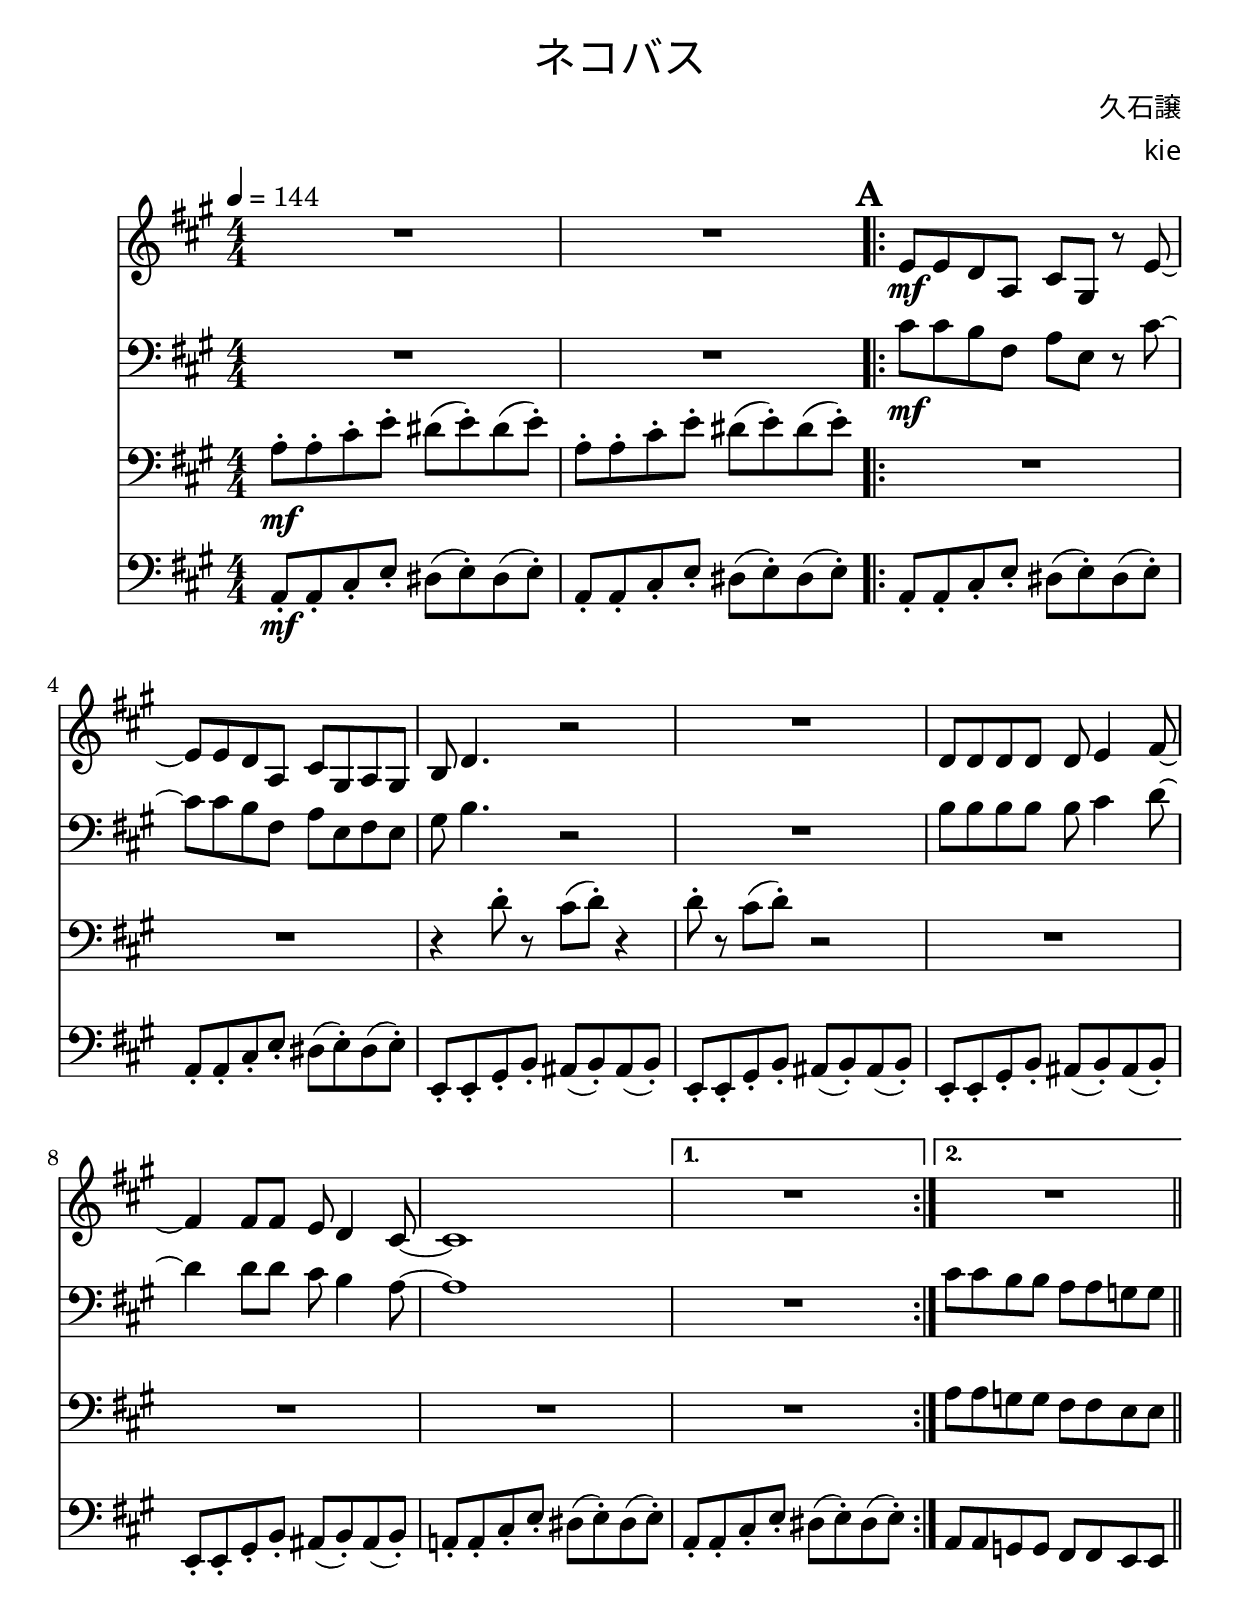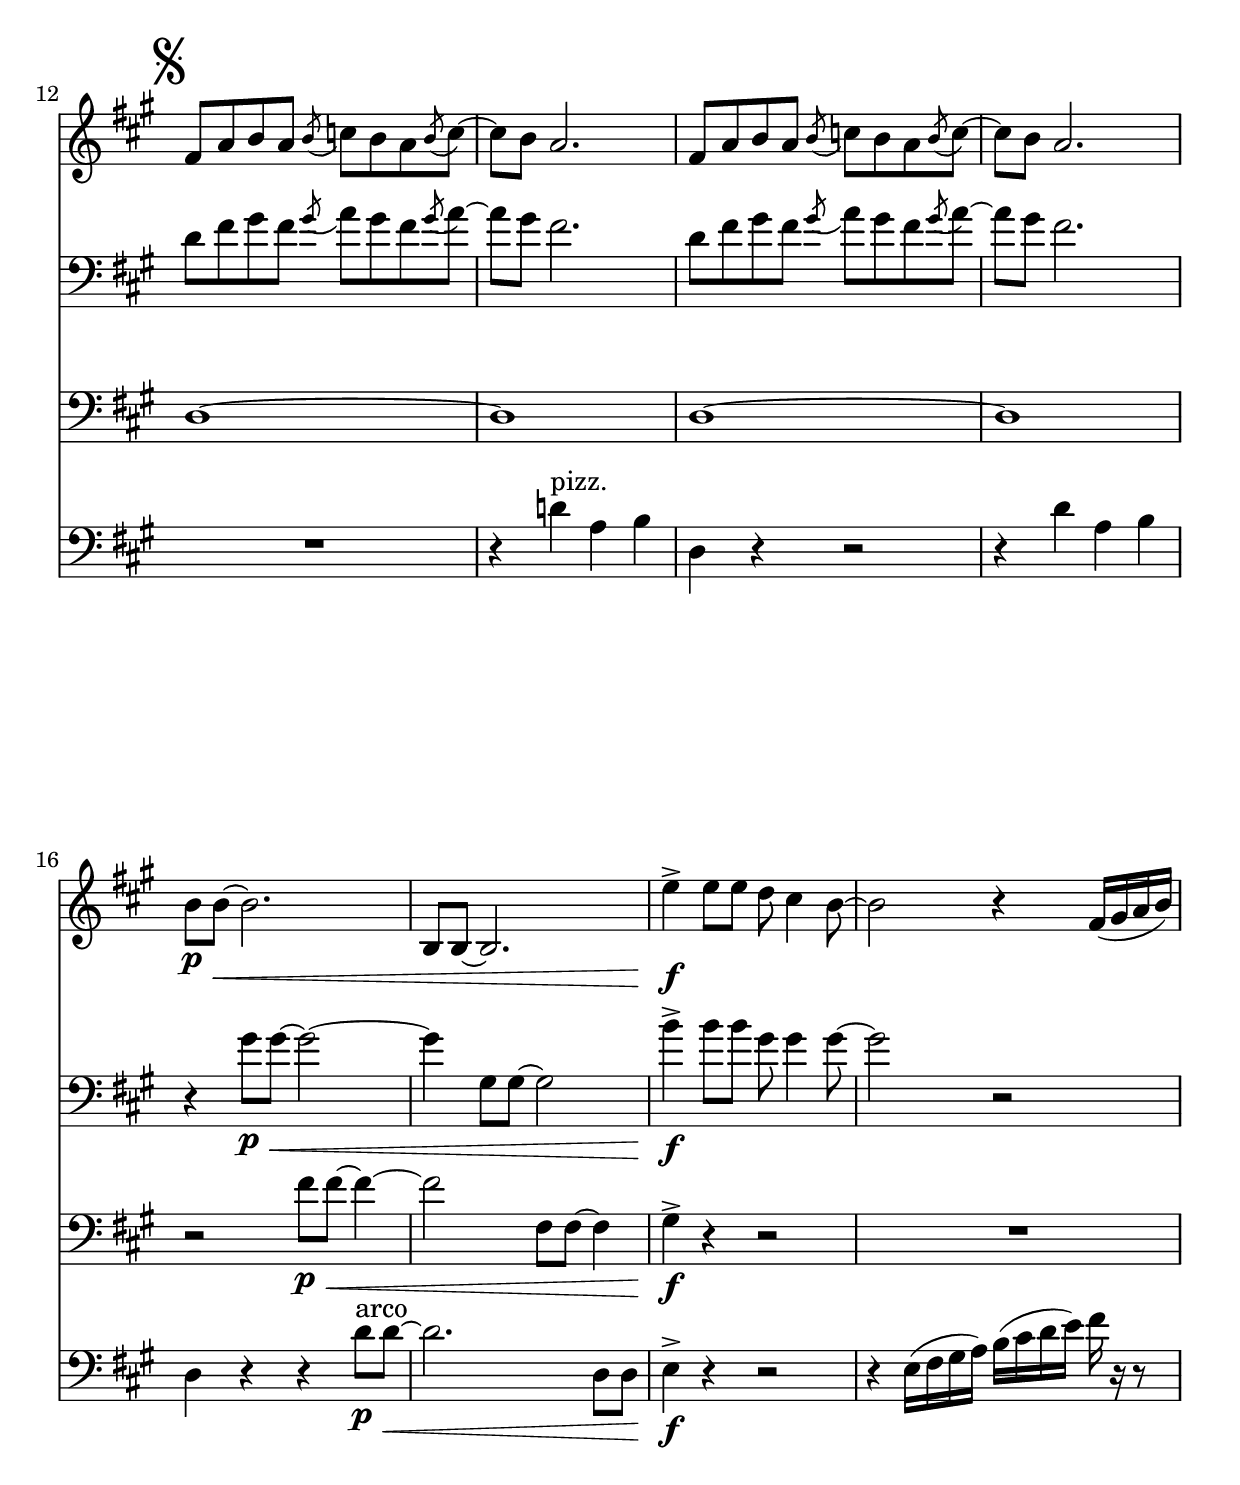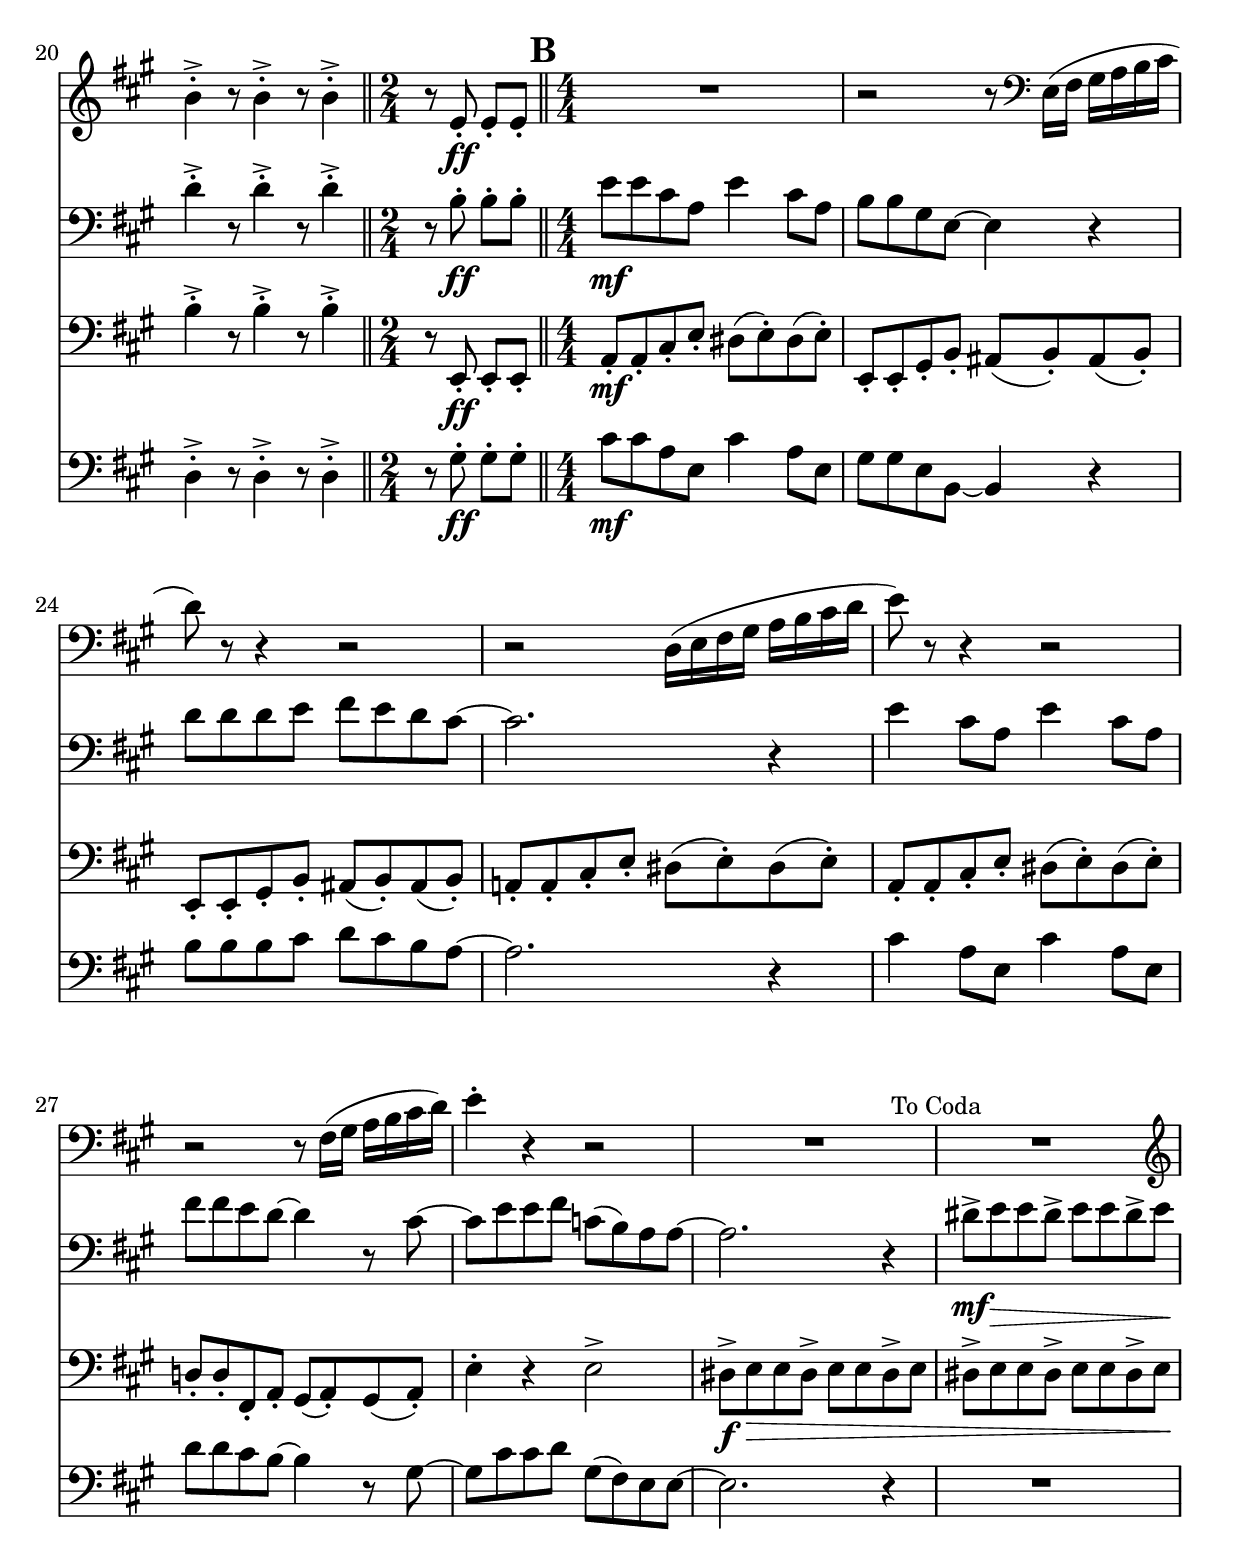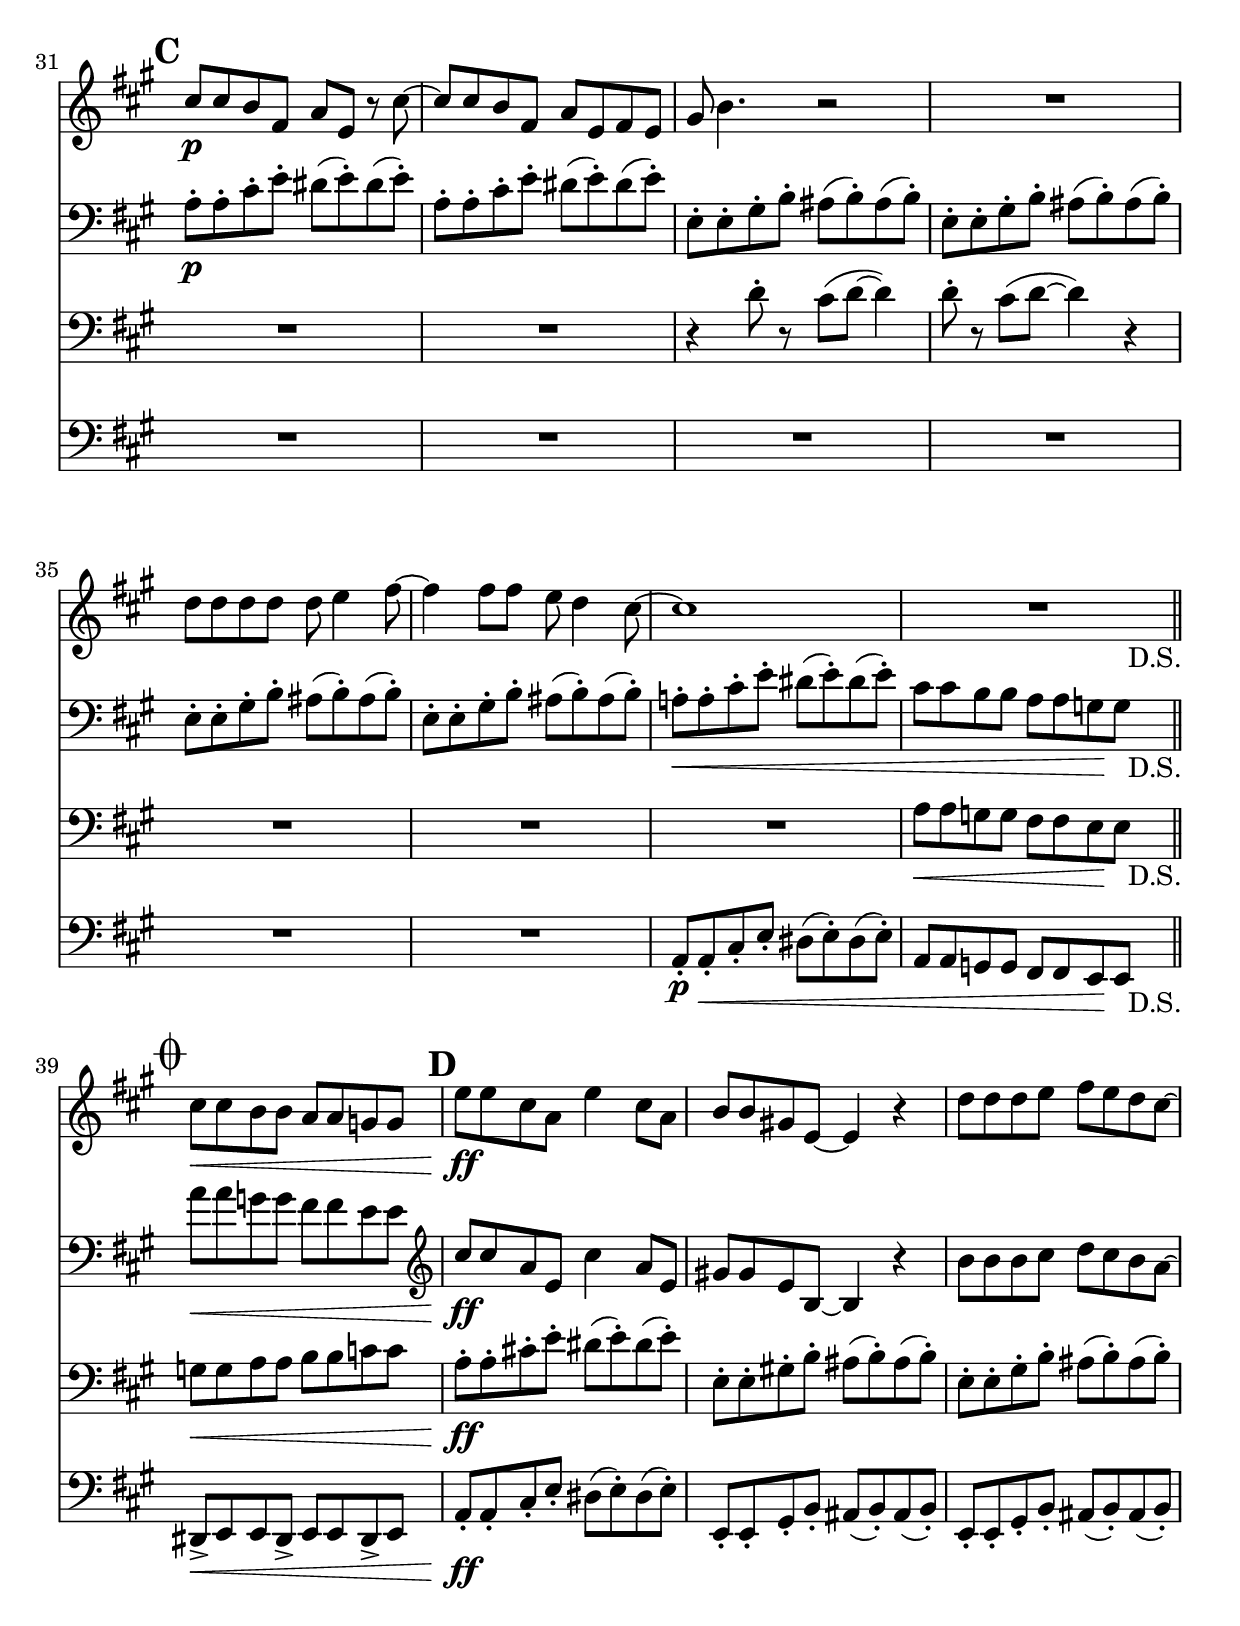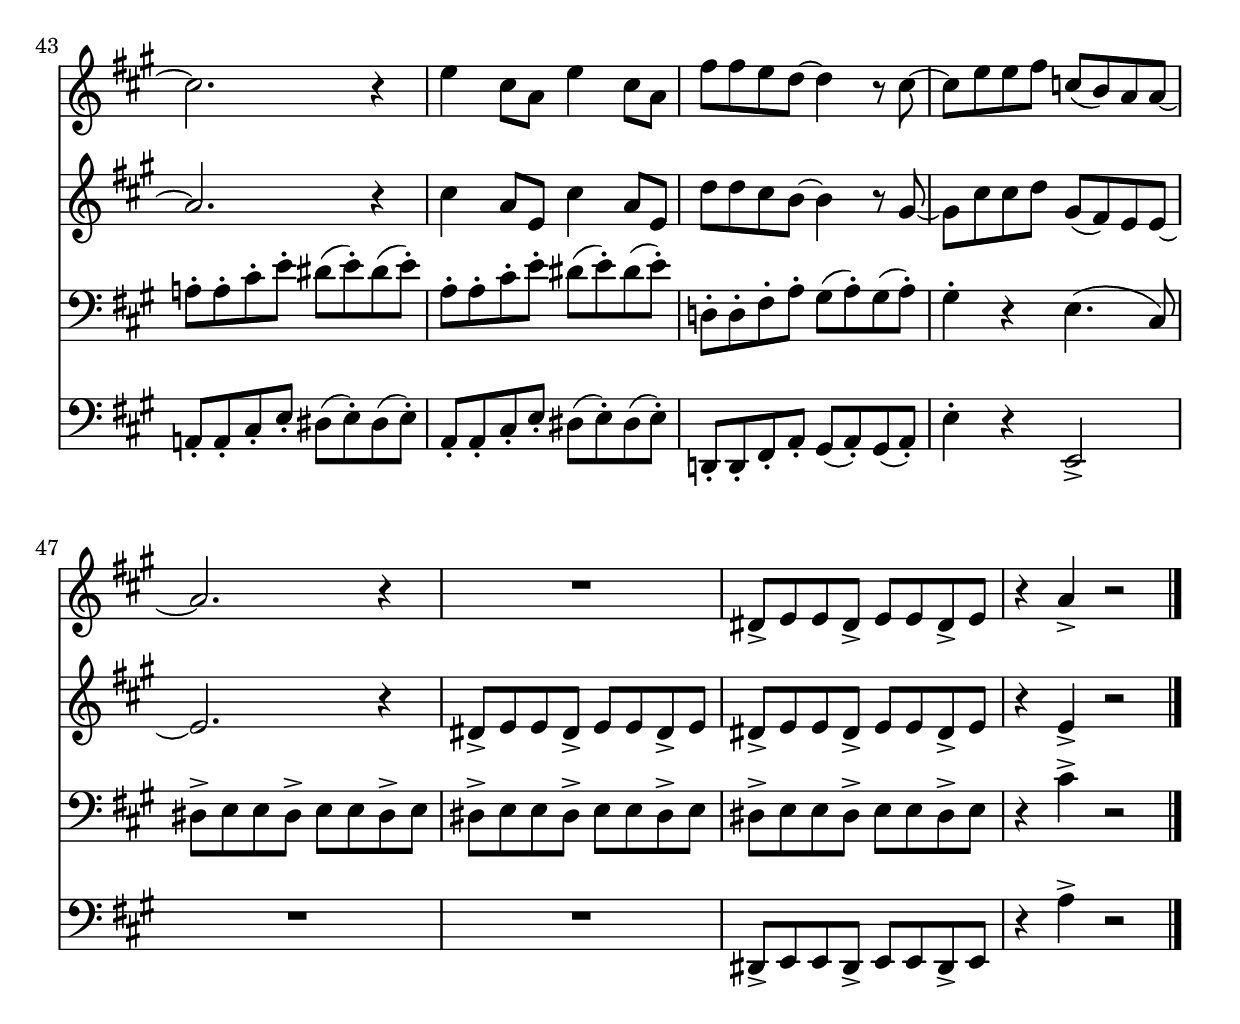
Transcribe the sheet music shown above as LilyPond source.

\version "2.24.0"
\header {
  title = \markup {
          \override #'(font-name . "HGSSoeiKakupoptai")
          "ネコバス"
  }
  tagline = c
  composer = \markup {
          \override #'(font-name . "HGSSoeiKakupoptai")
          "久石譲"
  }
  arranger = \markup {
          \override #'(font-name . "HGSSoeiKakupoptai")
          "kie"
  }
}


#(set-global-staff-size 24)
#(set-default-paper-size "a4" )

%%以下、定義
ffz = #(make-dynamic-script "ffz")
fpp = #(make-dynamic-script "fpp")
%%ここまで、定義

\paper {
  #(set-paper-size "a4")
  top-margin = 2\cm
  bottom-margin = 1\cm
  left-margin = 1\cm
  right-margin = 1\cm

  markup-markup-spacing.basic-distance = #20
  markup-system-spacing.basic-distance = #20
  last-bottom-spacing.basic-distance = #12
  system-system-spacing.basic-distance = #16
  score-markup-spacing.basic-distance = #20

  print-page-number = ##f
  
  print-first-page-number = ##f
  first-page-number = 1

}


\layout {
  indent = 1.0\cm %%0にするといい
}


\score {
  <<    
    \new Staff{
      \compressEmptyMeasures
      \relative c'{
  \numericTimeSignature
  \time 4/4 %%拍子
  \set Staff.midiInstrument = "contrabass"
  \clef treble %%音部記号　ト音…treble　ヘ音…bass　ハ音…alto
  \override Hairpin.minimum-length = #6

  \key a \major  %%調
  \tempo 4=144  %%BPM
  R1*2
  \mark \default
  \repeat volta 2 {
    e8\mf e d a cis gis r e'~
    e e d a cis gis a gis
    b d4. r2
    R1
    d8 d d d d e4 fis8~
    fis4 fis8 fis e d4 cis8~ 
    cis1
    \alternative{
      {R1}
      {R1}
    }
  }
  \bar "||"
  \mark \markup { \musicglyph "scripts.segno" }
  fis8 a b a \acciaccatura b8 c b a \acciaccatura b8 c~
  c b a2.
  fis8 a b a \acciaccatura b8 c b a \acciaccatura b8 c~
  c b a2.
  b8\p b\<~ b2.
  b,8 b~ b2.
  e'4->\f e8 e d cis4 b8~
  b2 r4 fis16( gis a b)
  b4-.-> r8 b4-.-> r8 b4-.->
  \bar "||"
  \time 2/4
  r8 e,-.\ff e-. e-.
  \bar "||"
  \mark \default
  \time 4/4
  R1
  r2 r8 \clef bass e,16( fis gis a b cis
  d8) r r4 r2
  r2 d,16( e fis gis a b cis d
  e8) r r4 r2
  r2 r8 fis,16( gis a b cis d)
  e4-. r4 r2
  R1
  \mark \markup{\small "To Coda"}
  R1
  \mark \default
  \clef treble
  cis'8\p cis b fis a e r cis'~
  cis cis b fis a e fis e
  gis b4. r2
  R1
  d8 d d d d e4 fis8~
  fis4 fis8 fis e d4 cis8~ 
  cis1
  <<{R1} {s2... s16_"D.S."}>>
  \bar "||"
  \break
  \mark \markup { \musicglyph "scripts.coda" }
  cis8\< cis b b a a g g
  \mark \default
  e'8\ff e cis a e'4 cis8 a
  b b gis! e~ e4 r
  d'8 d d e fis e d cis~
  cis2. r4
  e4 cis8 a e'4 cis8 a
  fis' fis e d~ d4 r8 cis~
  cis e e fis c( b) a a~
  a2. r4
  R1
  dis,8-> e e dis-> e e  dis-> e
  r4 a-> r2
  \bar "|."
}

    }
    
    \new Staff{
      \compressEmptyMeasures
      
\relative c'{
  \numericTimeSignature
  \time 4/4 %%拍子
  \set Staff.midiInstrument = "contrabass"
  \clef bass %%音部記号　ト音…treble　ヘ音…bass　ハ音…alto
  \override Hairpin.minimum-length = #6

  \key a \major  %%調
  \tempo 4=144  %%BPM
  R1*2
  \mark \default
  \repeat volta 2 {
    cis8\mf cis b fis a e r cis'~
    cis cis b fis a e fis e
    gis b4. r2
    R1
    b8 b b b b cis4 d8~
    d4 d8 d cis b4 a8~ 
    a1
    \alternative{
      {R1}
      {cis8 cis b b a[ a}
    }
  }
  g g]
  \bar "||"
  \mark \markup { \musicglyph "scripts.segno" }
  d'8 fis gis fis \acciaccatura gis a gis fis \acciaccatura gis a~
  a gis fis2.
  d8 fis gis fis \acciaccatura gis a gis fis \acciaccatura gis a~
  a gis fis2.
  r4 gis8\p gis\<~ gis2~
  gis4 gis,8 gis~ gis2
  b'4->\f b8 b gis8 gis4 gis8~
  gis2 r2
  d4-.-> r8 d4-.-> r8 d4-.->
  \bar "||"
  \time 2/4
  r8 b-.\ff b-. b-.
  \bar "||"
  \time 4/4
  \mark \default
  e8\mf e cis a e'4 cis8 a
  b b gis e~ e4 r
  d'8 d d e fis e d cis~
  cis2. r4
  e4 cis8 a e'4 cis8 a
  fis' fis e d~ d4 r8 cis~
  cis e e fis c( b) a a~
  a2. r4
  \mark \markup{\small "To Coda"}
  dis8->\mf e\> e dis-> e e  dis-> e\!
  \mark \default
  a,-.\p a-. cis-. e-. dis( e-.) dis( e-.)
  a,-. a-. cis-. e-. dis( e-.) dis( e-.)
  e,-. e-. gis-. b-. ais( b-.) ais( b-.)
  e,-. e-. gis-. b-. ais( b-.) ais( b-.)
  e,-. e-. gis-. b-. ais( b-.) ais( b-.)
  e,-. e-. gis-. b-. ais( b-.) ais( b-.)
  a!-.\< a-. cis-. e-. dis( e-.) dis( e-.)
  cis cis b b a a g\! <<{g} {s16 s_"D.S."}>>
  \bar "||"
  \break
  \mark \markup { \musicglyph "scripts.coda" }
  a'8\< a g g fis fis e e
  \mark \default
  \clef treble
  cis'8\ff cis a e cis'4 a8 e
  gis!8 gis e b~ b4 r4
  b'8 b b cis d cis b a~
  a2. r4
  cis4 a8 e cis'4 a8 e
  d' d cis b~ b4 r8 gis~
  gis cis cis d gis,( fis) e e~
  e2. r4
  dis8-> e e dis-> e e  dis-> e
  dis8-> e e dis-> e e  dis-> e
  r4 e-> r2
  \bar "|."
}

    }
    
    \new Staff{
      \compressEmptyMeasures
      
\relative c'{
  \numericTimeSignature
  \time 4/4 %%拍子
  \set Staff.midiInstrument = "contrabass"
  \clef bass %%音部記号　ト音…treble　ヘ音…bass　ハ音…alto
  \override Hairpin.minimum-length = #6

  \key a \major  %%調
  \tempo 4=144  %%BPM
  a8-.\mf a-. cis-. e-. dis( e-.) dis( e-.)
  a,-. a-. cis-. e-. dis( e-.) dis( e-.)
  \mark \default
  \repeat volta 2 { 
    R1*2
    r4 d8-. r cis( d-.) r4
    d8-. r cis( d-.) r2
    R1*3
    \alternative{
      {R1}
      {a8 a g g fis[ fis}
    }
  }
  e e]
  \bar "||"
  \mark \markup { \musicglyph "scripts.segno" }
  d1~
  d
  d1~
  d
  r2 fis'8\p fis\<~ fis4~
  fis2 fis,8 fis~ fis4
  gis4->\f r4 r2
  R1 
  b4-.-> r8 b4-.-> r8 b4-.->
  \bar "||"
  \time 2/4
  r8 e,,-.\ff e-. e-.
  \bar "||"
  \time 4/4
  \mark \default
  a-.\mf a-. cis-. e-. dis( e-.) dis( e-.)
  e,-. e-. gis-. b-. ais( b-.) ais( b-.)
  e,-. e-. gis-. b-. ais( b-.) ais( b-.)
  a!-. a-. cis-. e-. dis( e-.) dis( e-.)
  a,-. a-. cis-. e-. dis( e-.) dis( e-.)
  d!-. d-. fis,-. a-. gis( a-.) gis( a-.)
  e'4-. r e2->
  dis8->\f e\> e dis-> e e  dis-> e
  \mark \markup{\small "To Coda"}
  dis8-> e e dis8-> e e  dis-> e\!
  \mark \default
  R1*2
  r4 d'8-. r cis( d~ d4)
  d8-. r cis( d~ d4) r4
  R1*3
  a8\< a g g fis fis e\! <<{e} {s16 s_"D.S."}>>
  \bar "||"
  \break
  \mark \markup { \musicglyph "scripts.coda" }
  g8\< g a a b b c c
  \mark \default
  a-.\ff a-. cis!-. e-. dis( e-.) dis( e-.)
  e,-. e-. gis!-. b-. ais( b-.) ais( b-.)
  e,-. e-. gis-. b-. ais( b-.) ais( b-.)
  a!-. a-. cis-. e-. dis( e-.) dis( e-.)
  a,-. a-. cis-. e-. dis( e-.) dis( e-.)
  d,!-. d-. fis-. a-. gis( a-.) gis( a-.)
  gis4-. r e4.( cis8)
  dis8-> e e dis-> e e  dis-> e
  dis8-> e e dis-> e e  dis-> e
  dis8-> e e dis-> e e  dis-> e
  r4 cis'-> r2
  \bar "|."
}

    }

    \new Staff{
      \compressEmptyMeasures
      \relative c{
  \numericTimeSignature
  \time 4/4 %%拍子
  \set Staff.midiInstrument = "contrabass"
  \clef bass %%音部記号　ト音…treble　ヘ音…bass　ハ音…alto
  \override Hairpin.minimum-length = #6

  \key a \major  %%調
  \tempo 4=144  %%BPM
  a8-.\mf a-. cis-. e-. dis( e-.) dis( e-.)
  a,-. a-. cis-. e-. dis( e-.) dis( e-.)
  \mark \default
  \repeat volta 2 { 
    a,-. a-. cis-. e-. dis( e-.) dis( e-.)
    a,-. a-. cis-. e-. dis( e-.) dis( e-.)
    e,-. e-. gis-. b-. ais( b-.) ais( b-.)
    e,-. e-. gis-. b-. ais( b-.) ais( b-.)
    e,-. e-. gis-. b-. ais( b-.) ais( b-.)
    e,-. e-. gis-. b-. ais( b-.) ais( b-.)
    a!-. a-. cis-. e-. dis( e-.) dis( e-.)
    \alternative {
      {a,-. a-. cis-. e-. dis( e-.) dis( e-.)}
      {a,8 a g g fis[ fis}
    }
  }
  e e]
  \bar "||"
  \mark \markup { \musicglyph "scripts.segno" }
  R1
  r4 d''!^"pizz." a b
  d, r r2
  r4 d' a b
  d, r r d'8^"arco"\p d\<~
  d2. d,8 d
  e4->\f r4 r2
  r4 e16( fis gis a) b( cis d e) fis r r8
  d,4-.-> r8 d4-.-> r8 d4-.->
  \bar "||"
  \time 2/4
  r8 gis-.\ff gis-. gis-.
  \bar "||"
  \time 4/4
  \mark \default
  cis8\mf cis a e cis'4 a8 e
  gis8 gis e b~ b4 r4
  b'8 b b cis d cis b a~
  a2. r4
  cis4 a8 e cis'4 a8 e
  d' d cis b~ b4 r8 gis~
  gis cis cis d gis,( fis) e e~
  e2. r4
  \mark \markup{\small "To Coda"}
  R1
  \mark \default
  R1*6
  a,8-.\p a-.\< cis-. e-. dis( e-.) dis( e-.)
  a,8 a g g fis fis e\! <<{e} {s16 s_"D.S."}>>
  \bar "||"
  \break
  \mark \markup { \musicglyph "scripts.coda" }
  dis8->\< e e dis-> e e  dis-> e
  \mark \default 
  a-.\ff a-. cis-. e-. dis( e-.) dis( e-.)
  e,-. e-. gis-. b-. ais( b-.) ais( b-.)
  e,-. e-. gis-. b-. ais( b-.) ais( b-.)
  a!-. a-. cis-. e-. dis( e-.) dis( e-.)
  a,-. a-. cis-. e-. dis( e-.) dis( e-.)
  d,!-. d-. fis-. a-. gis( a-.) gis( a-.)
  e'4-. r e,2->
  R1*2
  dis8-> e e dis-> e e  dis-> e
  r4 a'-> r2
  \bar "|."
}

    }
  >>
  \layout{}
  \midi{}
}